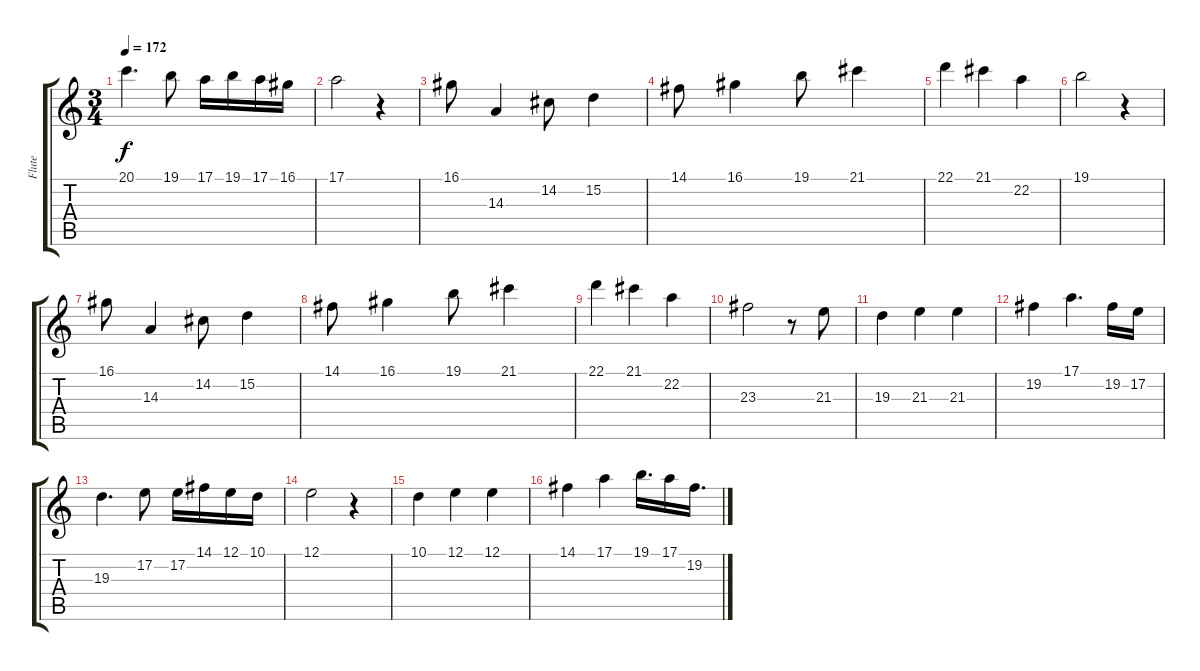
\track ("Flute" "Flute") {instrument flute}
\staff {score tabs}
\tuning (E4 B3 G3 D3 A2 E2) {hide}
\ts (3 4)
\tempo 172
\clef g2
\ks c
20.1.4{d dy f} 19.1.8 17.1.16 19.1.16 17.1.16 16.1.16 |
17.1.2 r.4 |
16.1.8 14.3.4 14.2.8 15.2.4 |
14.1.8 16.1.4 19.1.8 21.1.4 |
22.1.4 21.1.4 22.2.4 |
19.1.2 r.4 |
16.1.8 14.3.4 14.2.8 15.2.4 |
14.1.8 16.1.4 19.1.8 21.1.4 |
22.1.4 21.1.4 22.2.4 |
23.3.2 r.8 21.3.8 |
19.3.4 21.3.4 21.3.4 |
19.2.4 17.1.4{d} 19.2.16 17.2.16 |
19.3.4{d} 17.2.8 17.2.16 14.1.16 12.1.16 10.1.16 |
12.1.2 r.4 |
10.1.4 12.1.4 12.1.4 |
14.1.4 17.1.4 19.1.16{d} 17.1.16 19.2.16{d}
